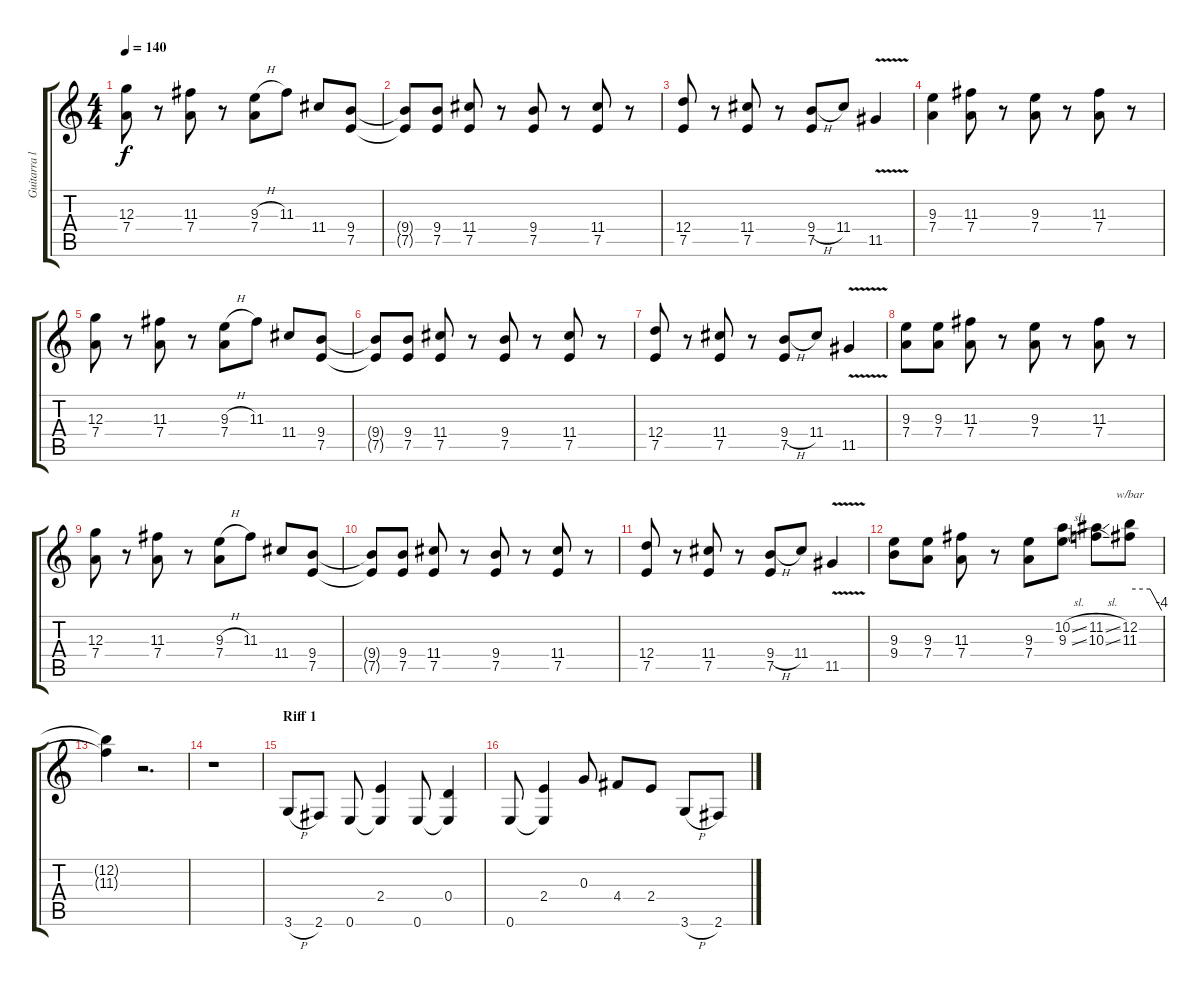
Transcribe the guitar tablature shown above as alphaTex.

\track ("Guitarra líder" "Guitarra l") {instrument distortionguitar}
\staff {score tabs}
\tuning (E4 B3 G3 D3 A2 E2) {hide}
\ts (4 4)
\tempo 140
\clef g2
\ks c
(12.3 7.4).8{dy f} r.8 (11.3 7.4).8 r.8 (9.3{h} 7.4).8 11.3.8 11.4.8 (9.4 7.5).8 |
(9.4{t} 7.5{t}).8 (9.4 7.5).8 (11.4 7.5).8 r.8 (9.4 7.5).8 r.8 (11.4 7.5).8 r.8 |
(12.4 7.5).8 r.8 (11.4 7.5).8 r.8 (9.4{h} 7.5).8 11.4.8 11.5{v}.4 |
(9.3 7.4).4 (11.3 7.4).8 r.8 (9.3 7.4).8 r.8 (11.3 7.4).8 r.8 |
(12.3 7.4).8 r.8 (11.3 7.4).8 r.8 (9.3{h} 7.4).8 11.3.8 11.4.8 (9.4 7.5).8 |
(9.4{t} 7.5{t}).8 (9.4 7.5).8 (11.4 7.5).8 r.8 (9.4 7.5).8 r.8 (11.4 7.5).8 r.8 |
(12.4 7.5).8 r.8 (11.4 7.5).8 r.8 (9.4{h} 7.5).8 11.4.8 11.5{v}.4 |
(9.3 7.4).8 (9.3 7.4).8 (11.3 7.4).8 r.8 (9.3 7.4).8 r.8 (11.3 7.4).8 r.8 |
(12.3 7.4).8 r.8 (11.3 7.4).8 r.8 (9.3{h} 7.4).8 11.3.8 11.4.8 (9.4 7.5).8 |
(9.4{t} 7.5{t}).8 (9.4 7.5).8 (11.4 7.5).8 r.8 (9.4 7.5).8 r.8 (11.4 7.5).8 r.8 |
(12.4 7.5).8 r.8 (11.4 7.5).8 r.8 (9.4{h} 7.5).8 11.4.8 11.5{v}.4 |
(9.3 9.4).8 (9.3 7.4).8 (11.3 7.4).8 r.8 (9.3 7.4).8 (10.2{sl} 9.3{sl}).8 (11.2{sl} 10.3{sl}).8 (12.2 11.3).8{tbe (custom default 0 0 38 0 60 -16)} |
(12.2{t} 11.3{t}).4 r.2{d} |
r.1 |
\section ("" "Riff 1")
3.6{h}.8 2.6.8 0.6.8 (2.4 0.6{t}).4 0.6.8 (0.4 0.6{t}).4 |
0.6.8 (2.4 0.6{t}).4 0.3.8 4.4.8 2.4.8 3.6{h}.8 2.6.8
